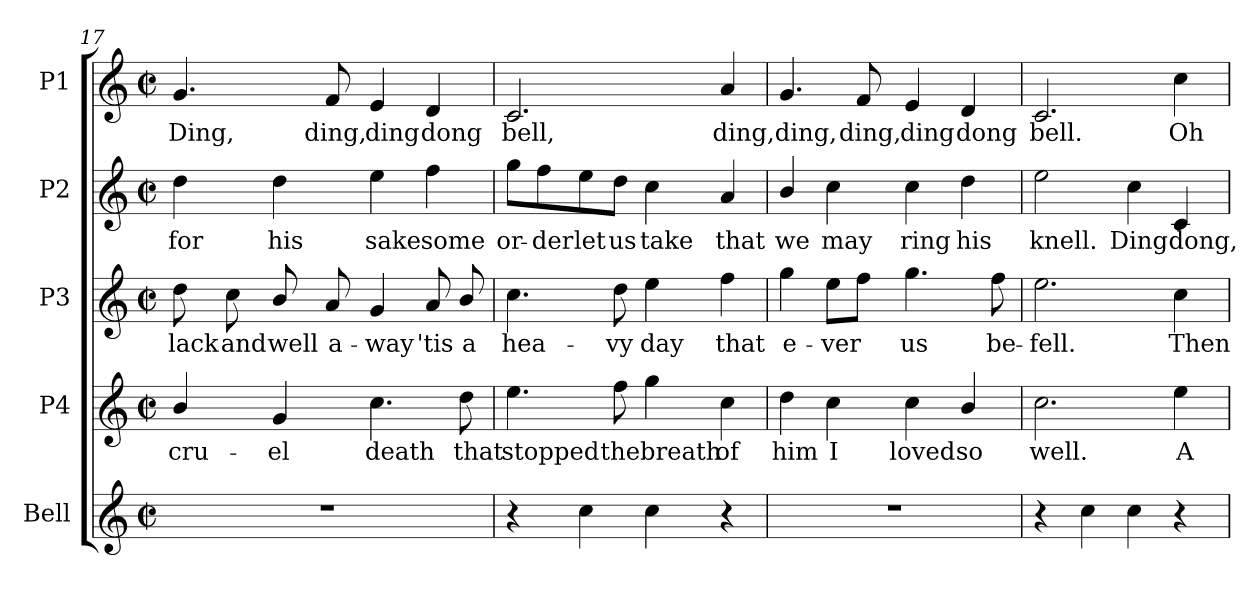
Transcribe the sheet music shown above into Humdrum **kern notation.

**kern	**kern	**text	**kern	**text	**kern	**text	**kern	**text
*part5	*part4	*part4	*part3	*part3	*part2	*part2	*part1	*part1
*staff5	*staff4	*staff4	*staff3	*staff3	*staff2	*staff2	*staff1	*staff1
*I"Bell	*I"P4	*	*I"P3	*	*I"P2	*	*I"P1	*
*clefG2	*clefG2	*	*clefG2	*	*clefG2	*	*clefG2	*
*ITrd-14c-24	*	*	*	*	*	*	*	*
*k[]	*k[]	*	*k[]	*	*k[]	*	*k[]	*
*C:	*C:	*	*C:	*	*C:	*	*C:	*
*M2/2	*M2/2	*	*M2/2	*	*M2/2	*	*M2/2	*
*met(c|)	*met(c|)	*	*met(c|)	*	*met(c|)	*	*met(c|)	*
=17	=17	=17	=17	=17	=17	=17	=17	=17
!	!	!LO:LY:b:color=#000000	!	!	!	!	!	!
!	!	!	!	!LO:LY:b:color=#000000	!	!	!	!
!	!	!	!	!	!	!LO:LY:b:color=#000000	!	!
!	!	!	!	!	!	!	!	!LO:LY:b:color=#000000
1r	4bi/	cru-	8ddi\	-lack	4ddi\	for	4.gi/	Ding,
!	!	!	!	!LO:LY:b:color=#000000	!	!	!	!
.	.	.	8cci\	and	.	.	.	.
!	!	!LO:LY:b:color=#000000	!	!	!	!	!	!
!	!	!	!	!LO:LY:b:color=#000000	!	!	!	!
!	!	!	!	!	!	!LO:LY:b:color=#000000	!	!
.	4gi/	-el	8bi/	well	4ddi\	his	.	.
!	!	!	!	!LO:LY:b:color=#000000	!	!	!	!
!	!	!	!	!	!	!	!	!LO:LY:b:color=#000000
.	.	.	8ai/	a-	.	.	8fi/	ding,
!	!	!LO:LY:b:color=#000000	!	!	!	!	!	!
!	!	!	!	!LO:LY:b:color=#000000	!	!	!	!
!	!	!	!	!	!	!LO:LY:b:color=#000000	!	!
!	!	!	!	!	!	!	!	!LO:LY:b:color=#000000
.	4.cci\	death	4gi/	-way	4eei\	sake	4ei/	ding
!	!	!	!	!LO:LY:b:color=#000000	!	!	!	!
!	!	!	!	!	!	!LO:LY:b:color=#000000	!	!
!	!	!	!	!	!	!	!	!LO:LY:b:color=#000000
.	.	.	8ai/	'tis	4ffi\	some	4di/	dong
!	!	!LO:LY:b:color=#000000	!	!	!	!	!	!
!	!	!	!	!LO:LY:b:color=#000000	!	!	!	!
.	8ddi\	that	8bi/	a	.	.	.	.
=18	=18	=18	=18	=18	=18	=18	=18	=18
!	!	!LO:LY:b:color=#000000	!	!	!	!	!	!
!	!	!	!	!LO:LY:b:color=#000000	!	!	!	!
!	!	!	!	!	!	!LO:LY:b:color=#000000	!	!
!	!	!	!	!	!	!	!	!LO:LY:b:color=#000000
4r	4.eei\	stopped	4.cci\	hea-	8ggi\L	or-	2.ci/	bell,
!	!	!	!	!	!	!LO:LY:b:color=#000000	!	!
.	.	.	.	.	8ffi\	-der	.	.
!	!	!	!	!	!	!LO:LY:b:color=#000000	!	!
4cccci\	.	.	.	.	8eei\	let	.	.
!	!	!LO:LY:b:color=#000000	!	!	!	!	!	!
!	!	!	!	!LO:LY:b:color=#000000	!	!	!	!
!	!	!	!	!	!	!LO:LY:b:color=#000000	!	!
.	8ffi\	the	8ddi\	-vy	8ddi\J	us	.	.
!	!	!LO:LY:b:color=#000000	!	!	!	!	!	!
!	!	!	!	!LO:LY:b:color=#000000	!	!	!	!
!	!	!	!	!	!	!LO:LY:b:color=#000000	!	!
4cccci\	4ggi\	breath	4eei\	day	4cci\	take	.	.
!	!	!LO:LY:b:color=#000000	!	!	!	!	!	!
!	!	!	!	!LO:LY:b:color=#000000	!	!	!	!
!	!	!	!	!	!	!LO:LY:b:color=#000000	!	!
!	!	!	!	!	!	!	!	!LO:LY:b:color=#000000
4r	4cci\	of	4ffi\	that	4ai/	that	4ai/	ding,
=19	=19	=19	=19	=19	=19	=19	=19	=19
!	!	!LO:LY:b:color=#000000	!	!	!	!	!	!
!	!	!	!	!LO:LY:b:color=#000000	!	!	!	!
!	!	!	!	!	!	!LO:LY:b:color=#000000	!	!
!	!	!	!	!	!	!	!	!LO:LY:b:color=#000000
1r	4ddi\	him	4ggi\	e-	4bi/	we	4.gi/	ding,
!	!	!LO:LY:b:color=#000000	!	!	!	!	!	!
!	!	!	!	!LO:LY:b:color=#000000	!	!	!	!
!	!	!	!	!	!	!LO:LY:b:color=#000000	!	!
.	4cci\	I	8eei\L	-ver	4cci\	may	.	.
!	!	!	!	!	!	!	!	!LO:LY:b:color=#000000
.	.	.	8ffi\J	.	.	.	8fi/	ding,
!	!	!LO:LY:b:color=#000000	!	!	!	!	!	!
!	!	!	!	!LO:LY:b:color=#000000	!	!	!	!
!	!	!	!	!	!	!LO:LY:b:color=#000000	!	!
!	!	!	!	!	!	!	!	!LO:LY:b:color=#000000
.	4cci\	loved	4.ggi\	us	4cci\	ring	4ei/	ding
!	!	!LO:LY:b:color=#000000	!	!	!	!	!	!
!	!	!	!	!	!	!LO:LY:b:color=#000000	!	!
!	!	!	!	!	!	!	!	!LO:LY:b:color=#000000
.	4bi/	so	.	.	4ddi\	his	4di/	dong
!	!	!	!	!LO:LY:b:color=#000000	!	!	!	!
.	.	.	8ffi\	be-	.	.	.	.
=20	=20	=20	=20	=20	=20	=20	=20	=20
!	!	!LO:LY:b:color=#000000	!	!	!	!	!	!
!	!	!	!	!LO:LY:b:color=#000000	!	!	!	!
!	!	!	!	!	!	!LO:LY:b:color=#000000	!	!
!	!	!	!	!	!	!	!	!LO:LY:b:color=#000000
4r	2.cci\	well.	2.eei\	-fell.	2eei\	knell.	2.ci/	bell.
4cccci\	.	.	.	.	.	.	.	.
!	!	!	!	!	!	!LO:LY:b:color=#000000	!	!
4cccci\	.	.	.	.	4cci\	Ding	.	.
!	!	!LO:LY:b:color=#000000	!	!	!	!	!	!
!	!	!	!	!LO:LY:b:color=#000000	!	!	!	!
!	!	!	!	!	!	!LO:LY:b:color=#000000	!	!
!	!	!	!	!	!	!	!	!LO:LY:b:color=#000000
4r	4eei\	A-	4cci\	Then	4ci/	dong,	4cci\	Oh
=	=	=	=	=	=	=	=	=
*-	*-	*-	*-	*-	*-	*-	*-	*-
